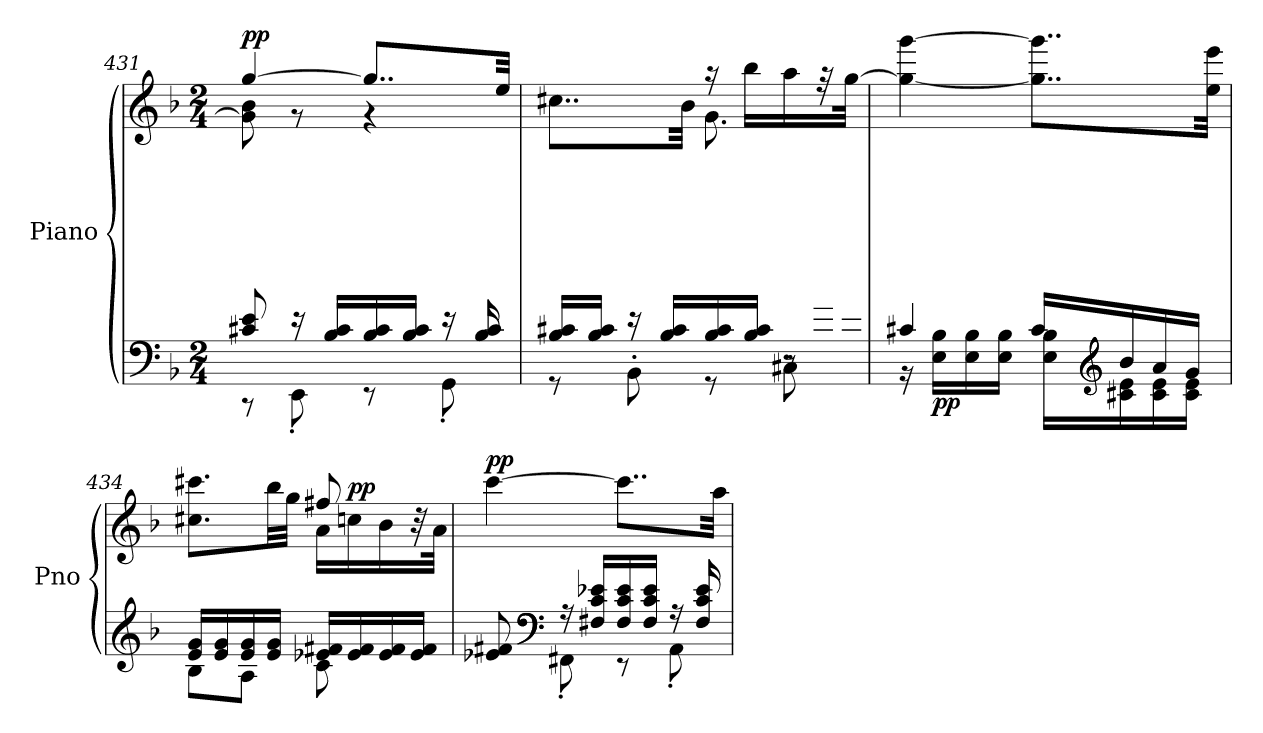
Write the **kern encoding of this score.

**kern	**kern	**dynam
*part1	*part1	*part1
*staff2	*staff1	*staff1/2
*I"Piano	*	*
*I'Pno	*	*
!!LO:LB:g=z
*clefF4	*clefG2	*
*k[b-]	*k[b-]	*
*M2/4	*M2/4	*
=431	=431	=431
*^	*^	*
!	!	!	!	!LO:DY:b=2
!	!	!	!	!LO:DY:n=1:a
8c#X/ 8e/	8r	[4gg/	8g\] 8b-\	p p
16r	8EE'\	.	8r	.
16B-/ 16c#/LL	.	.	.	.
16B-/ 16c#/	8r	8..gg/L]	4r	.
16B-/ 16c#/JJ	.	.	.	.
16r	8GG'\	.	.	.
16B-/ 16c#/	.	.	.	.
.	.	32ee/Jkk	.	.
=432	=432	=432	=432	=432
*	*^	*	*	*
4..ryy	16B-/ 16c#X/LL	8r	8..cc#X\L	4ryy	.
.	16B-/ 16c#/JJ	.	.	.	.
.	16r	8BB-'\	.	.	.
.	16B-/ 16c#/LL	.	.	.	.
.	.	.	32b-\Jkk	.	.
.	16B-/ 16c#/	8r	16r	8.g\L	.
.	16B-/ 16c#/JJ	.	16bb-\LL	.	.
.	8r	8C#X'\	16aa\	.	.
32g/LL	.	.	32r	16ryy	.
32e/JJJ	.	.	[32gg\JJk	.	.
*	*v	*v	*	*	*
*	*	*v	*v	*
=433	=433	=433	=433
4c#X/	16r	4gg\_ [4ggg\	.
!	!	!	!LO:DY:b=2
.	16E\ 16B-\LL	.	pp
.	16E\ 16B-\	.	.
.	16E\ 16B-\JJ	.	.
16c#/LL	16E\ 16B-\LL	8..gg\] 8..ggg\]L	.
*clefG2	*	*	*
16b-/	16c#X\ 16e\	.	.
16a/	16c#\ 16e\	.	.
16g/JJ	16c#\ 16e\JJ	.	.
.	.	32ee\ 32eee\Jkk	.
=434	=434	=434	=434
*	*	*^	*
16e/ 16g/LL	8B-\L	8.cc#X\ 8.ccc#X\L	4ryy	.
16e/ 16g/	.	.	.	.
16e/ 16g/	8A\J	.	.	.
16e/ 16g/JJ	.	32bb-\LL	.	.
.	.	32gg\JJJ	.	.
16e-X/ 16f#X/LL	8c\	8ff#X/	16a\LL	.
!	!	!	!	!LO:DY:a
16e-/ 16f#/	.	.	16ccn\	pp
16e-/ 16f#/	8ryy	8ryy	16b-\	.
16e-/ 16f#/JJ	.	.	32r	.
.	.	.	32a\JJk	.
!!LO:LB:g=z
=435	=435	=435	=435	=435
!	!	!	!	!LO:DY:b=2
!	!	!	!	!LO:DY:n=1:a
*	*	*v	*v	*
8e-X/ 8f#X/	8ryy	[4ccc\	p p
*clefF4	*	*	*
16r	8FF#X'\	.	.
16F#X/ 16c/ 16e-X/LL	.	.	.
16F#/ 16c/ 16e-/	8r	8..ccc\L]	.
16F#/ 16c/ 16e-/JJ	.	.	.
16r	8AA'\	.	.
16F#/ 16c/ 16e-/LL	.	.	.
.	.	32aa\Jkk	.
*v	*v	*	*
=	=	=
*-	*-	*-
